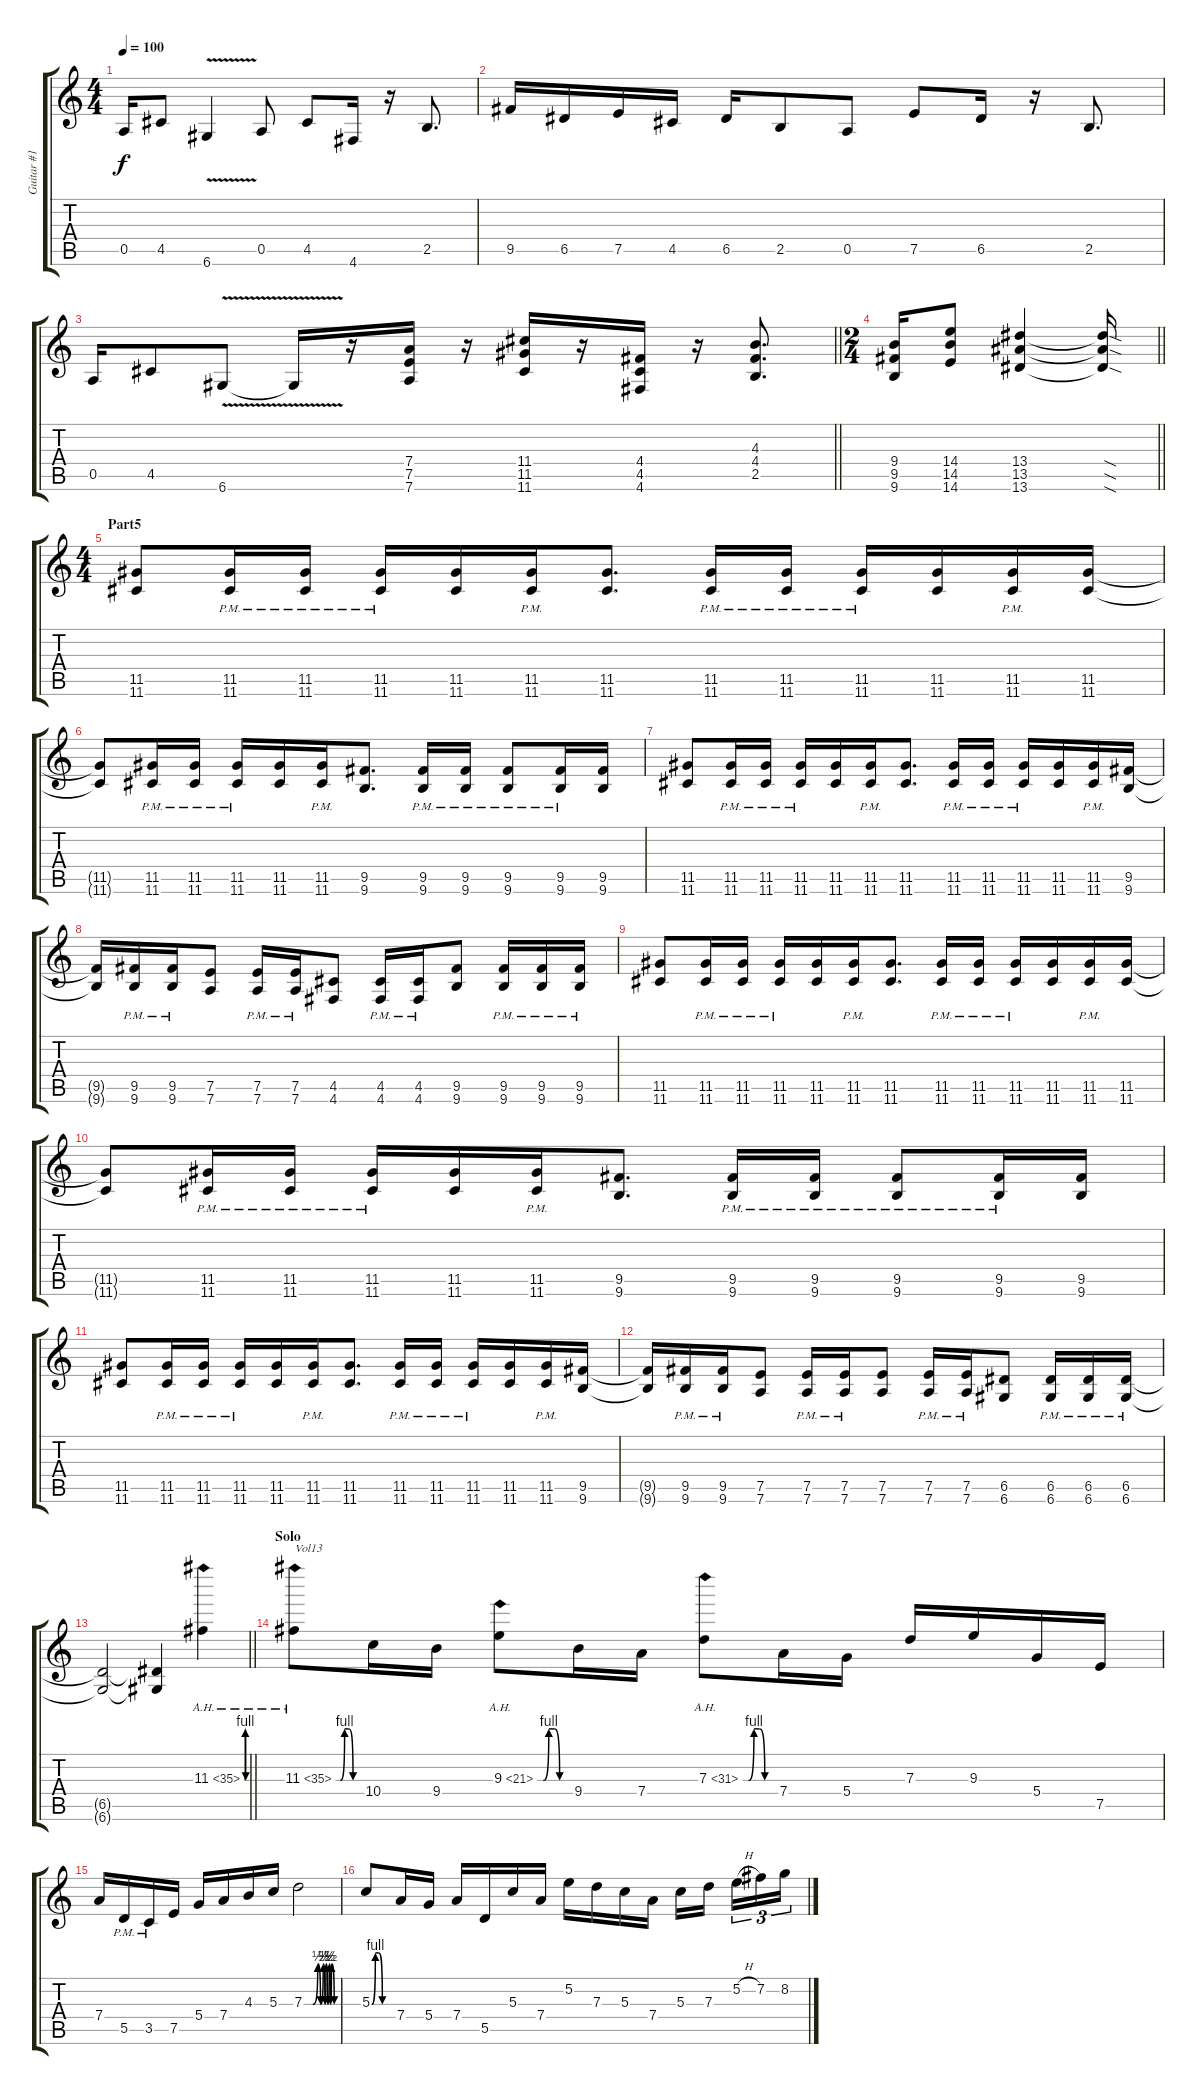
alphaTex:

\track ("Guitar #1" "Guitar #1") {instrument distortionguitar}
\staff {score tabs}
\tuning (E4 B3 G3 D3 A2 D2) {hide}
\ts (4 4)
\tempo 100
\clef g2
\ks c
0.5.16{dy f} 4.5.8 6.6{v}.4 0.5.8 4.5.8 4.6.16 r.16 2.5.8{d} |
9.5.16 6.5.16 7.5.16 4.5.16 6.5.16 2.5.8 0.5.8 7.5.8 6.5.16 r.16 2.5.8{d} |
\barLineRight lightlight
0.5.16 4.5.8 6.6{v}.8 6.6{t}.16 r.16 (7.4 7.5 7.6).16 r.16 (11.4 11.5 11.6).16 r.16 (4.4 4.5 4.6).16 r.16 (4.3 4.4 2.5).8{d} |
\ts (2 4)
\barLineRight lightlight
(9.4 9.5 9.6).16 (14.4 14.5 14.6).8 (13.4 13.5 13.6).4 (13.4{sod t} 13.5{sod t} 13.6{sod t}).16 |
\ts (4 4)
\section ("" "Part5")
(11.5 11.6).8{volume 11} (11.5{pm} 11.6{pm}).16 (11.5{pm} 11.6{pm}).16 (11.5{pm} 11.6{pm}).16 (11.5 11.6).16 (11.5{pm} 11.6{pm}).16 (11.5 11.6).8{d} (11.5{pm} 11.6{pm}).16 (11.5{pm} 11.6{pm}).16 (11.5{pm} 11.6{pm}).16 (11.5 11.6).16 (11.5{pm} 11.6{pm}).16 (11.5 11.6).16 |
(11.5{t} 11.6{t}).8 (11.5{pm} 11.6{pm}).16 (11.5{pm} 11.6{pm}).16 (11.5{pm} 11.6{pm}).16 (11.5 11.6).16 (11.5{pm} 11.6{pm}).16 (9.5 9.6).8{d} (9.5{pm} 9.6{pm}).16 (9.5{pm} 9.6{pm}).16 (9.5{pm} 9.6{pm}).8 (9.5{pm} 9.6{pm}).16 (9.5 9.6).16 |
(11.5 11.6).8 (11.5{pm} 11.6{pm}).16 (11.5{pm} 11.6{pm}).16 (11.5{pm} 11.6{pm}).16 (11.5 11.6).16 (11.5{pm} 11.6{pm}).16 (11.5 11.6).8{d} (11.5{pm} 11.6{pm}).16 (11.5{pm} 11.6{pm}).16 (11.5{pm} 11.6{pm}).16 (11.5 11.6).16 (11.5{pm} 11.6{pm}).16 (9.5 9.6).16 |
(9.5{t} 9.6{t}).16 (9.5 9.6{pm}).16 (9.5 9.6{pm}).16 (7.5 7.6).8 (7.5 7.6{pm}).16 (7.5 7.6{pm}).16 (4.5 4.6).8 (4.5 4.6{pm}).16 (4.5 4.6{pm}).16 (9.5 9.6).8 (9.5 9.6{pm}).16 (9.5 9.6{pm}).16 (9.5 9.6{pm}).16 |
(11.5 11.6).8 (11.5{pm} 11.6{pm}).16 (11.5{pm} 11.6{pm}).16 (11.5{pm} 11.6{pm}).16 (11.5 11.6).16 (11.5{pm} 11.6{pm}).16 (11.5 11.6).8{d} (11.5{pm} 11.6{pm}).16 (11.5{pm} 11.6{pm}).16 (11.5{pm} 11.6{pm}).16 (11.5 11.6).16 (11.5{pm} 11.6{pm}).16 (11.5 11.6).16 |
(11.5{t} 11.6{t}).8 (11.5{pm} 11.6{pm}).16 (11.5{pm} 11.6{pm}).16 (11.5{pm} 11.6{pm}).16 (11.5 11.6).16 (11.5{pm} 11.6{pm}).16 (9.5 9.6).8{d} (9.5{pm} 9.6{pm}).16 (9.5{pm} 9.6{pm}).16 (9.5{pm} 9.6{pm}).8 (9.5{pm} 9.6{pm}).16 (9.5 9.6).16 |
(11.5 11.6).8 (11.5{pm} 11.6{pm}).16 (11.5{pm} 11.6{pm}).16 (11.5{pm} 11.6{pm}).16 (11.5 11.6).16 (11.5{pm} 11.6{pm}).16 (11.5 11.6).8{d} (11.5{pm} 11.6{pm}).16 (11.5{pm} 11.6{pm}).16 (11.5{pm} 11.6{pm}).16 (11.5 11.6).16 (11.5{pm} 11.6{pm}).16 (9.5 9.6).16 |
(9.5{t} 9.6{t}).16 (9.5 9.6{pm}).16 (9.5 9.6{pm}).16 (7.5 7.6).8 (7.5 7.6{pm}).16 (7.5 7.6{pm}).16 (7.5 7.6).8 (7.5 7.6{pm}).16 (7.5 7.6{pm}).16 (6.5 6.6).8 (6.5 6.6{pm}).16 (6.5 6.6{pm}).16 (6.5 6.6{pm}).16 |
\barLineRight lightlight
(6.5{t} 6.6{t}).2 (6.5{t} 6.6{t}).4 11.3{be (custom 0 0 10 0 20 4 30 4 40 0 60 0) ah 24}.4 |
\section ("" "Solo")
11.3{be (custom 0 0 10 0 20 4 30 4 40 0 60 0) ah 24}.8{txt "Vol13" volume 13} 10.4.16 9.4.16 9.3{be (custom 0 0 10 0 20 4 30 4 40 0 60 0) ah 12}.8 9.4.16 7.4.16 7.3{be (custom 0 0 10 0 20 4 30 4 40 0 60 0) ah 24}.8 7.4.16 5.4.16 7.3.16 9.3.16 5.4.16 7.5.16 |
7.4.16 5.5{pm}.16 3.5{pm}.16 7.5.16 5.4.16 7.4.16 4.3.16 5.3.16 7.3{be (custom 0 0 16 0 25 2 30 0 35 2 38 0 40 2 43 0 46 2 48 0 50 2 55 0 60 0)}.2 |
5.3{be (custom 0 0 10 4 20 4 30 0 60 0)}.8 7.4.16 5.4.16 7.4.16 5.5.16 5.3.16 7.4.16 5.2.16 7.3.16 5.3.16 7.4.16 5.3.16 7.3.16{beam splitsecondary} 5.2{h}.16{tu (3 2)} 7.2.16{tu (3 2)} 8.2.16{tu (3 2)}
